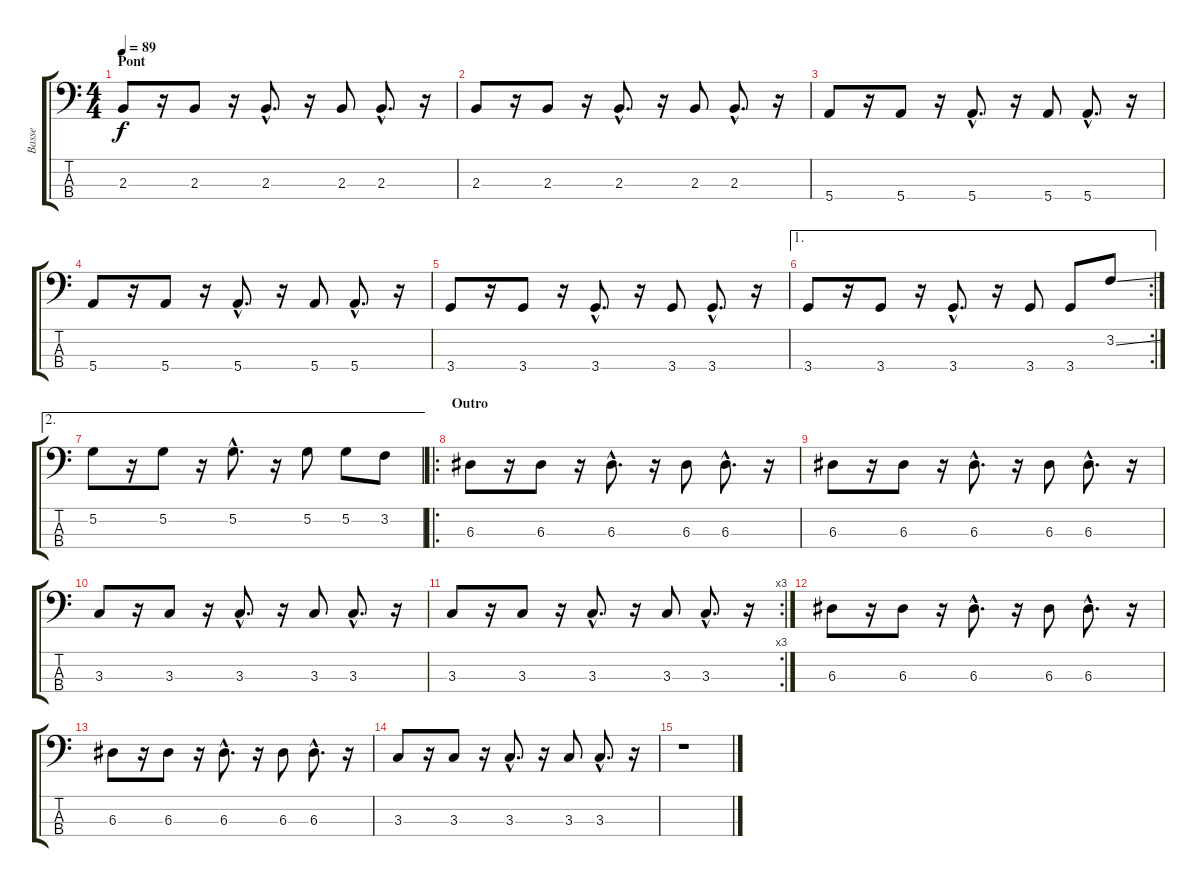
\track ("Basse" "Basse") {instrument electricbassfinger}
\staff {score tabs}
\tuning (G2 D2 A1 E1) {hide}
\ts (4 4)
\section ("" "Pont")
\tempo 89
\clef f4
\ks c
2.3.8{dy f} r.16 2.3.8 r.16 2.3{hac}.8{d} r.16 2.3.8 2.3{hac}.8{d} r.16 |
2.3.8 r.16 2.3.8 r.16 2.3{hac}.8{d} r.16 2.3.8 2.3{hac}.8{d} r.16 |
5.4.8 r.16 5.4.8 r.16 5.4{hac}.8{d} r.16 5.4.8 5.4{hac}.8{d} r.16 |
5.4.8 r.16 5.4.8 r.16 5.4{hac}.8{d} r.16 5.4.8 5.4{hac}.8{d} r.16 |
3.4.8 r.16 3.4.8 r.16 3.4{hac}.8{d} r.16 3.4.8 3.4{hac}.8{d} r.16 |
\ae 1
\rc 2
3.4.8 r.16 3.4.8 r.16 3.4{hac}.8{d} r.16 3.4.8 3.4.8 3.2{ss}.8 |
\ae 2
5.2.8 r.16 5.2.8 r.16 5.2{hac}.8{d} r.16 5.2.8 5.2.8 3.2.8 |
\ro
\section ("" "Outro")
6.3.8 r.16 6.3.8 r.16 6.3{hac}.8{d} r.16 6.3.8 6.3{hac}.8{d} r.16 |
6.3.8 r.16 6.3.8 r.16 6.3{hac}.8{d} r.16 6.3.8 6.3{hac}.8{d} r.16 |
3.3.8 r.16 3.3.8 r.16 3.3{hac}.8{d} r.16 3.3.8 3.3{hac}.8{d} r.16 |
\rc 3
3.3.8 r.16 3.3.8 r.16 3.3{hac}.8{d} r.16 3.3.8 3.3{hac}.8{d} r.16 |
6.3.8 r.16 6.3.8 r.16 6.3{hac}.8{d} r.16 6.3.8 6.3{hac}.8{d} r.16 |
6.3.8 r.16 6.3.8 r.16 6.3{hac}.8{d} r.16 6.3.8 6.3{hac}.8{d} r.16 |
3.3.8 r.16 3.3.8 r.16 3.3{hac}.8{d} r.16 3.3.8 3.3{hac}.8{d} r.16 |
r.1
